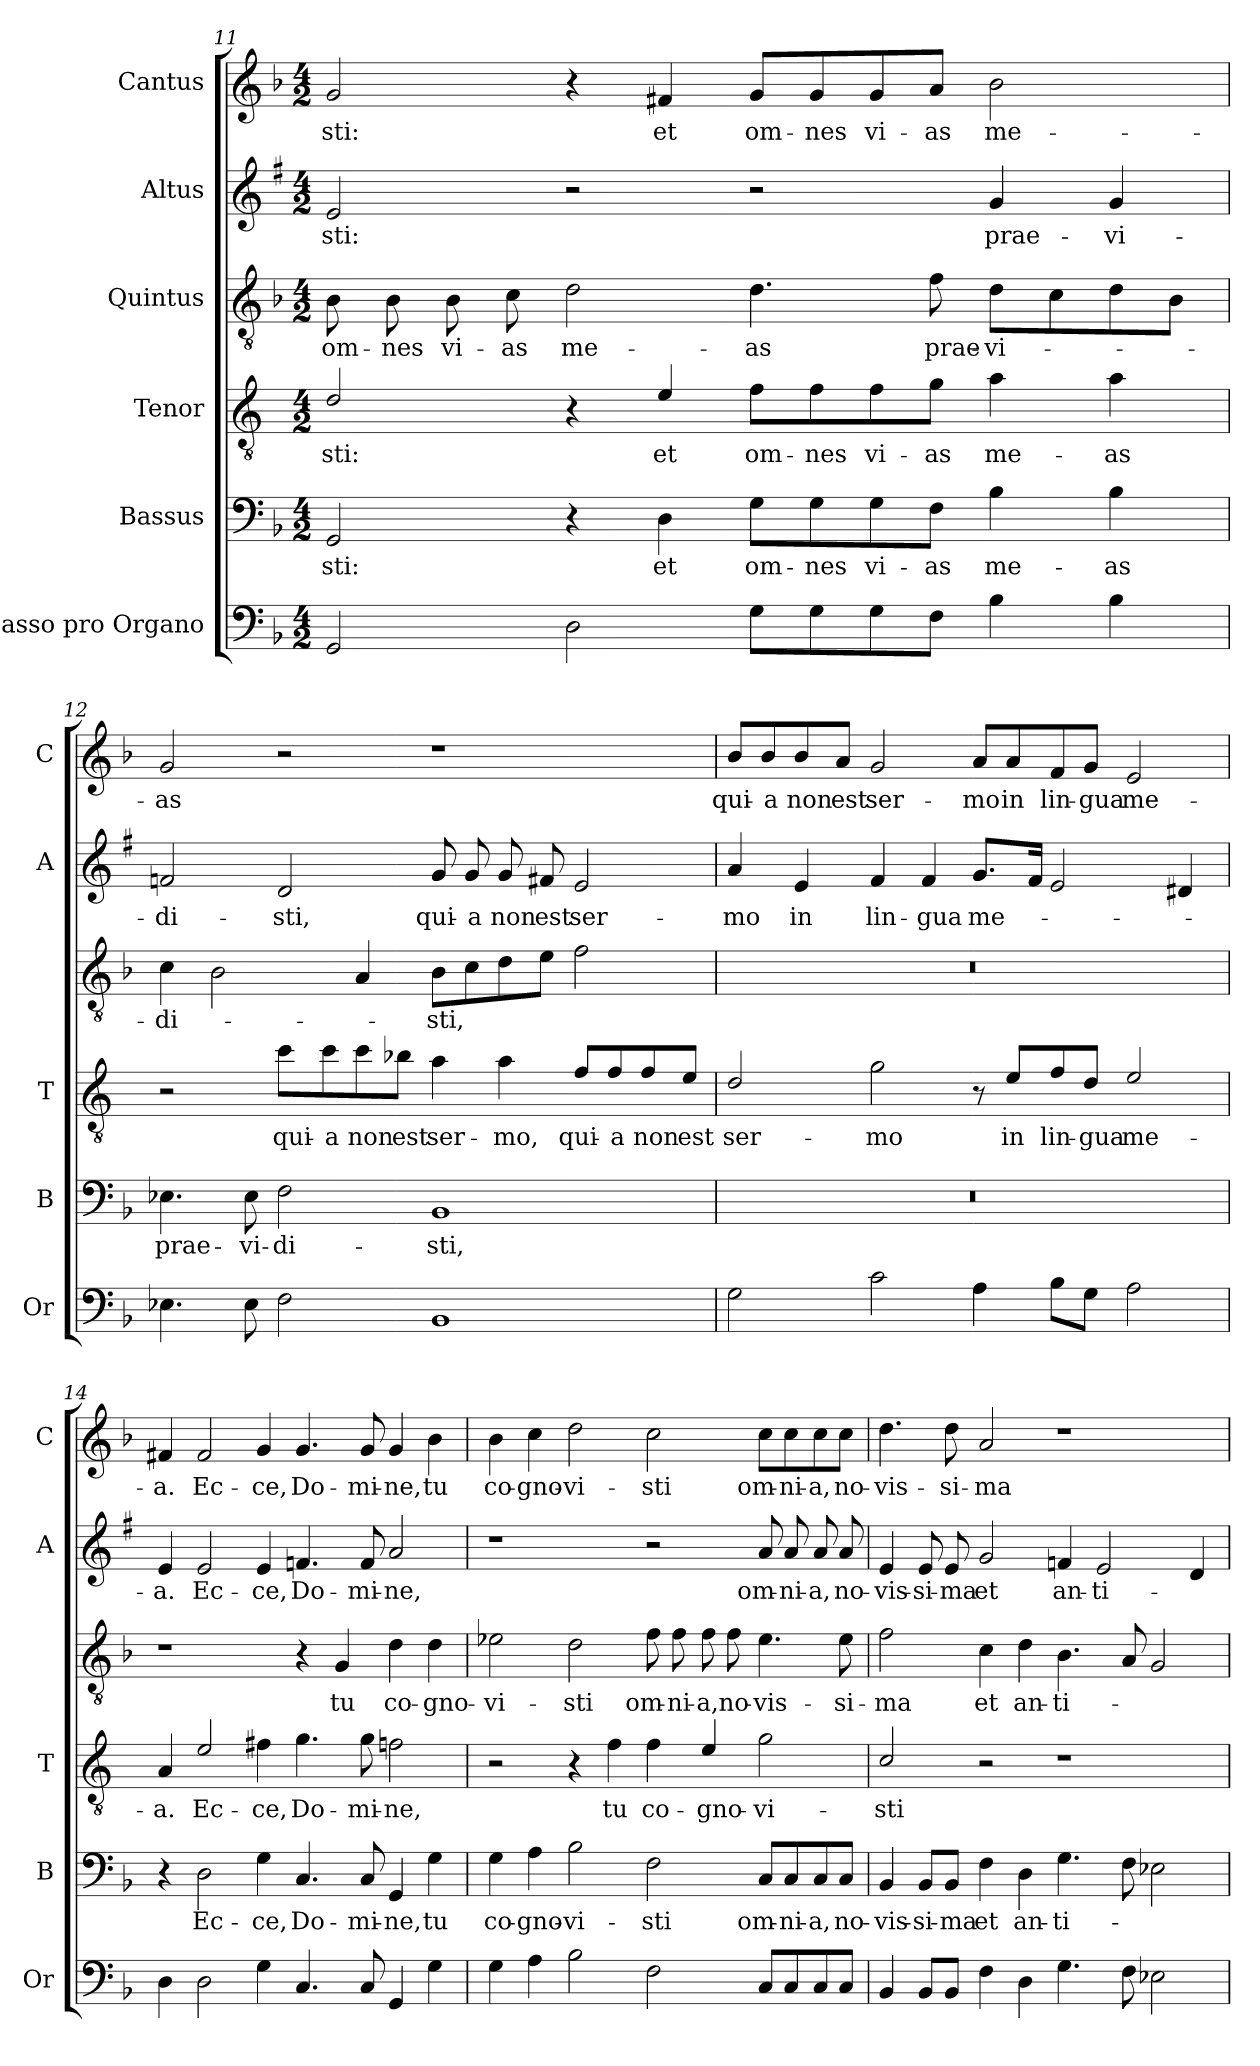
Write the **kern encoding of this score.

**kern	**kern	**text	**kern	**text	**kern	**text	**kern	**text	**kern	**text
*part6	*part5	*part5	*part4	*part4	*part3	*part3	*part2	*part2	*part1	*part1
*staff6	*staff5	*staff5	*staff4	*staff4	*staff3	*staff3	*staff2	*staff2	*staff1	*staff1
*I"Basso pro Organo	*I"Bassus	*	*I"Tenor	*	*I"Quintus	*	*I"Altus	*	*I"Cantus	*
*I'Or	*I'B	*	*I'T	*	*	*	*I'A	*	*I'C	*
*clefF4	*clefF4	*	*clefGv2	*	*clefGv2	*	*clefG2	*	*clefG2	*
*	*	*	*ITrd4c7	*	*	*	*ITrd1c2	*	*	*
*k[b-]	*k[b-]	*	*k[b-]	*	*k[b-]	*	*k[b-]	*	*k[b-]	*
*F:	*F:	*	*F:	*	*F:	*	*F:	*	*F:	*
*M4/2	*M4/2	*	*M4/2	*	*M4/2	*	*M4/2	*	*M4/2	*
=11	=11	=11	=11	=11	=11	=11	=11	=11	=11	=11
!	!	!LO:LY:b	!	!LO:LY:b	!	!LO:LY:b	!	!LO:LY:b	!	!LO:LY:b
2GG/	2GG/	-sti:	2G/	-sti:	8B-\	om-	2d/	-sti:	2g/	-sti:
!	!	!	!	!	!	!LO:LY:b	!	!	!	!
.	.	.	.	.	8B-\	-nes	.	.	.	.
!	!	!	!	!	!	!LO:LY:b	!	!	!	!
.	.	.	.	.	8B-\	vi-	.	.	.	.
!	!	!	!	!	!	!LO:LY:b	!	!	!	!
.	.	.	.	.	8c\	-as	.	.	.	.
!	!	!	!	!	!	!LO:LY:b	!	!	!	!
2D\	4r	.	4r	.	2d\	me-	2r	.	4r	.
!	!	!LO:LY:b	!	!LO:LY:b	!	!	!	!	!	!LO:LY:b
.	4D\	et	4A/	et	.	.	.	.	4f#X/	et
!	!	!LO:LY:b	!	!LO:LY:b	!	!LO:LY:b	!	!	!	!LO:LY:b
8G\L	8G\L	om-	8B-\L	om-	4.d\	-as	2r	.	8g/L	om-
!	!	!LO:LY:b	!	!LO:LY:b	!	!	!	!	!	!LO:LY:b
8G\	8G\	-nes	8B-\	-nes	.	.	.	.	8g/	-nes
!	!	!LO:LY:b	!	!LO:LY:b	!	!	!	!	!	!LO:LY:b
8G\	8G\	vi-	8B-\	vi-	.	.	.	.	8g/	vi-
!	!	!LO:LY:b	!	!LO:LY:b	!	!LO:LY:b	!	!	!	!LO:LY:b
8F\J	8F\J	-as	8c\J	-as	8f\	prae-	.	.	8a/J	-as
!	!	!LO:LY:b	!	!LO:LY:b	!	!LO:LY:b	!	!LO:LY:b	!	!LO:LY:b
4B-\	4B-\	me-	4d\	me-	8d\L	-vi-	4f/	prae-	2b-\	me-
.	.	.	.	.	8c\	.	.	.	.	.
!	!	!LO:LY:b	!	!LO:LY:b	!	!	!	!LO:LY:b	!	!
4B-\	4B-\	-as	4d\	-as	8d\	.	4f/	-vi-	.	.
.	.	.	.	.	8B-\J	.	.	.	.	.
!!LO:LB:g=z
=12	=12	=12	=12	=12	=12	=12	=12	=12	=12	=12
!	!	!LO:LY:b	!	!	!	!LO:LY:b	!	!LO:LY:b	!	!LO:LY:b
4.E-X\	4.E-X\	prae-	2r	.	4c\	-di-	2e-X/	-di-	2g/	-as
.	.	.	.	.	2B-\	.	.	.	.	.
!	!	!LO:LY:b	!	!	!	!	!	!	!	!
8E-\	8E-\	-vi-	.	.	.	.	.	.	.	.
!	!	!LO:LY:b	!	!LO:LY:b	!	!	!	!LO:LY:b	!	!
2F\	2F\	-di-	8f\L	qui-	.	.	2c/	-sti,	2r	.
!	!	!	!	!LO:LY:b	!	!	!	!	!	!
.	.	.	8f\	-a	.	.	.	.	.	.
!	!	!	!	!LO:LY:b	!	!	!	!	!	!
.	.	.	8f\	non	4A/	.	.	.	.	.
!	!	!	!	!LO:LY:b	!	!	!	!	!	!
.	.	.	8e-X\J	est	.	.	.	.	.	.
!	!	!LO:LY:b	!	!LO:LY:b	!	!LO:LY:b	!	!LO:LY:b	!	!
1BB-	1BB-	-sti,	4d\	ser-	8B-\L	-sti,	8f/	qui-	1r	.
!	!	!	!	!	!	!	!	!LO:LY:b	!	!
.	.	.	.	.	8c\	.	8f/	-a	.	.
!	!	!	!	!LO:LY:b	!	!	!	!LO:LY:b	!	!
.	.	.	4d\	-mo,	8d\	.	8f/	non	.	.
!	!	!	!	!	!	!	!	!LO:LY:b	!	!
.	.	.	.	.	8e\J	.	8en/	est	.	.
!	!	!	!	!LO:LY:b	!	!	!	!LO:LY:b	!	!
.	.	.	8B-/L	qui-	2f\	.	2d/	ser-	.	.
!	!	!	!	!LO:LY:b	!	!	!	!	!	!
.	.	.	8B-/	-a	.	.	.	.	.	.
!	!	!	!	!LO:LY:b	!	!	!	!	!	!
.	.	.	8B-/	non	.	.	.	.	.	.
!	!	!	!	!LO:LY:b	!	!	!	!	!	!
.	.	.	8A/J	est	.	.	.	.	.	.
=13	=13	=13	=13	=13	=13	=13	=13	=13	=13	=13
!	!	!	!	!LO:LY:b	!	!	!	!LO:LY:b	!	!LO:LY:b
2G\	0r	.	2G/	ser-	0r	.	4g/	-mo	8b-/L	qui-
!	!	!	!	!	!	!	!	!	!	!LO:LY:b
.	.	.	.	.	.	.	.	.	8b-/	-a
!	!	!	!	!	!	!	!	!LO:LY:b	!	!LO:LY:b
.	.	.	.	.	.	.	4d/	in	8b-/	non
!	!	!	!	!	!	!	!	!	!	!LO:LY:b
.	.	.	.	.	.	.	.	.	8a/J	est
!	!	!	!	!LO:LY:b	!	!	!	!LO:LY:b	!	!LO:LY:b
2c\	.	.	2c\	-mo	.	.	4e/	lin-	2g/	ser-
!	!	!	!	!	!	!	!	!LO:LY:b	!	!
.	.	.	.	.	.	.	4e/	-gua	.	.
!	!	!	!	!	!	!	!	!LO:LY:b	!	!LO:LY:b
4A\	.	.	8r	.	.	.	8.f/L	me-	8a/L	-mo
!	!	!	!	!LO:LY:b	!	!	!	!	!	!LO:LY:b
.	.	.	8A/L	in	.	.	.	.	8a/	in
.	.	.	.	.	.	.	16e/Jk	.	.	.
!	!	!	!	!LO:LY:b	!	!	!	!	!	!LO:LY:b
8B-\L	.	.	8B-/	lin-	.	.	2d/	.	8f/	lin-
!	!	!	!	!LO:LY:b	!	!	!	!	!	!LO:LY:b
8G\J	.	.	8G/J	-gua	.	.	.	.	8g/J	-gua
!	!	!	!	!LO:LY:b	!	!	!	!	!	!LO:LY:b
2A\	.	.	2A/	me-	.	.	.	.	2e/	me-
.	.	.	.	.	.	.	4c#X/	.	.	.
!!LO:PB:g=z
=14	=14	=14	=14	=14	=14	=14	=14	=14	=14	=14
!	!	!	!	!LO:LY:b	!	!	!	!LO:LY:b	!	!LO:LY:b
4D\	4r	.	4D/	-a.	1r	.	4d/	-a.	4f#X/	-a.
!	!	!LO:LY:b	!	!LO:LY:b	!	!	!	!LO:LY:b	!	!LO:LY:b
2D\	2D\	Ec-	2A/	Ec-	.	.	2d/	Ec-	2f#/	Ec-
!	!	!LO:LY:b	!	!LO:LY:b	!	!	!	!LO:LY:b	!	!LO:LY:b
4G\	4G\	-ce,	4Bn\	-ce,	.	.	4d/	-ce,	4g/	-ce,
!	!	!LO:LY:b	!	!LO:LY:b	!	!	!	!LO:LY:b	!	!LO:LY:b
4.C/	4.C/	Do-	4.c\	Do-	4r	.	4.e-X/	Do-	4.g/	Do-
!	!	!	!	!	!	!LO:LY:b	!	!	!	!
.	.	.	.	.	4G/	tu	.	.	.	.
!	!	!LO:LY:b	!	!LO:LY:b	!	!	!	!LO:LY:b	!	!LO:LY:b
8C/	8C/	-mi-	8c\	-mi-	.	.	8e-/	-mi-	8g/	-mi-
!	!	!LO:LY:b	!	!LO:LY:b	!	!LO:LY:b	!	!LO:LY:b	!	!LO:LY:b
4GG/	4GG/	-ne,	2B-X\	-ne,	4d\	co-	2g/	-ne,	4g/	-ne,
!	!	!LO:LY:b	!	!	!	!LO:LY:b	!	!	!	!LO:LY:b
4G\	4G\	tu	.	.	4d\	-gno-	.	.	4b-\	tu
=15	=15	=15	=15	=15	=15	=15	=15	=15	=15	=15
!	!	!LO:LY:b	!	!	!	!LO:LY:b	!	!	!	!LO:LY:b
4G\	4G\	co-	2r	.	2e-X\	-vi-	1r	.	4b-\	co-
!	!	!LO:LY:b	!	!	!	!	!	!	!	!LO:LY:b
4A\	4A\	-gno-	.	.	.	.	.	.	4cc\	-gno-
!	!	!LO:LY:b	!	!	!	!LO:LY:b	!	!	!	!LO:LY:b
2B-\	2B-\	-vi-	4r	.	2d\	-sti	.	.	2dd\	-vi-
!	!	!	!	!LO:LY:b	!	!	!	!	!	!
.	.	.	4B-\	tu	.	.	.	.	.	.
!	!	!LO:LY:b	!	!LO:LY:b	!	!LO:LY:b	!	!	!	!LO:LY:b
2F\	2F\	-sti	4B-\	co-	8f\	om-	2r	.	2cc\	-sti
!	!	!	!	!	!	!LO:LY:b	!	!	!	!
.	.	.	.	.	8f\	-ni-	.	.	.	.
!	!	!	!	!LO:LY:b	!	!LO:LY:b	!	!	!	!
.	.	.	4A/	-gno-	8f\	-a,	.	.	.	.
!	!	!	!	!	!	!LO:LY:b	!	!	!	!
.	.	.	.	.	8f\	no-	.	.	.	.
!	!	!LO:LY:b	!	!LO:LY:b	!	!LO:LY:b	!	!LO:LY:b	!	!LO:LY:b
8C/L	8C/L	om-	2c\	-vi-	4.e-\	-vis-	8g/	om-	8cc\L	om-
!	!	!LO:LY:b	!	!	!	!	!	!LO:LY:b	!	!LO:LY:b
8C/	8C/	-ni-	.	.	.	.	8g/	-ni-	8cc\	-ni-
!	!	!LO:LY:b	!	!	!	!	!	!LO:LY:b	!	!LO:LY:b
8C/	8C/	-a,	.	.	.	.	8g/	-a,	8cc\	-a,
!	!	!LO:LY:b	!	!	!	!LO:LY:b	!	!LO:LY:b	!	!LO:LY:b
8C/J	8C/J	no-	.	.	8e-\	-si-	8g/	no-	8cc\J	no-
=16	=16	=16	=16	=16	=16	=16	=16	=16	=16	=16
!	!	!LO:LY:b	!	!LO:LY:b	!	!LO:LY:b	!	!LO:LY:b	!	!LO:LY:b
4BB-/	4BB-/	-vis-	2F/	-sti	2f\	-ma	4d/	-vis-	4.dd\	-vis-
!	!	!LO:LY:b	!	!	!	!	!	!LO:LY:b	!	!
8BB-/L	8BB-/L	-si-	.	.	.	.	8d/	-si-	.	.
!	!	!LO:LY:b	!	!	!	!	!	!LO:LY:b	!	!LO:LY:b
8BB-/J	8BB-/J	-ma	.	.	.	.	8d/	-ma	8dd\	-si-
!	!	!LO:LY:b	!	!	!	!LO:LY:b	!	!LO:LY:b	!	!LO:LY:b
4F\	4F\	et	2r	.	4c\	et	2f/	et	2a/	-ma
!	!	!LO:LY:b	!	!	!	!LO:LY:b	!	!	!	!
4D\	4D\	an-	.	.	4d\	an-	.	.	.	.
!	!	!LO:LY:b	!	!	!	!LO:LY:b	!	!LO:LY:b	!	!
4.G\	4.G\	-ti-	1r	.	4.B-\	-ti-	4e-X/	an-	1r	.
!	!	!	!	!	!	!	!	!LO:LY:b	!	!
.	.	.	.	.	.	.	2d/	-ti-	.	.
8F\	8F\	.	.	.	8A/	.	.	.	.	.
2E-X\	2E-X\	.	.	.	2G/	.	.	.	.	.
.	.	.	.	.	.	.	4c/	.	.	.
=	=	=	=	=	=	=	=	=	=	=
*-	*-	*-	*-	*-	*-	*-	*-	*-	*-	*-
